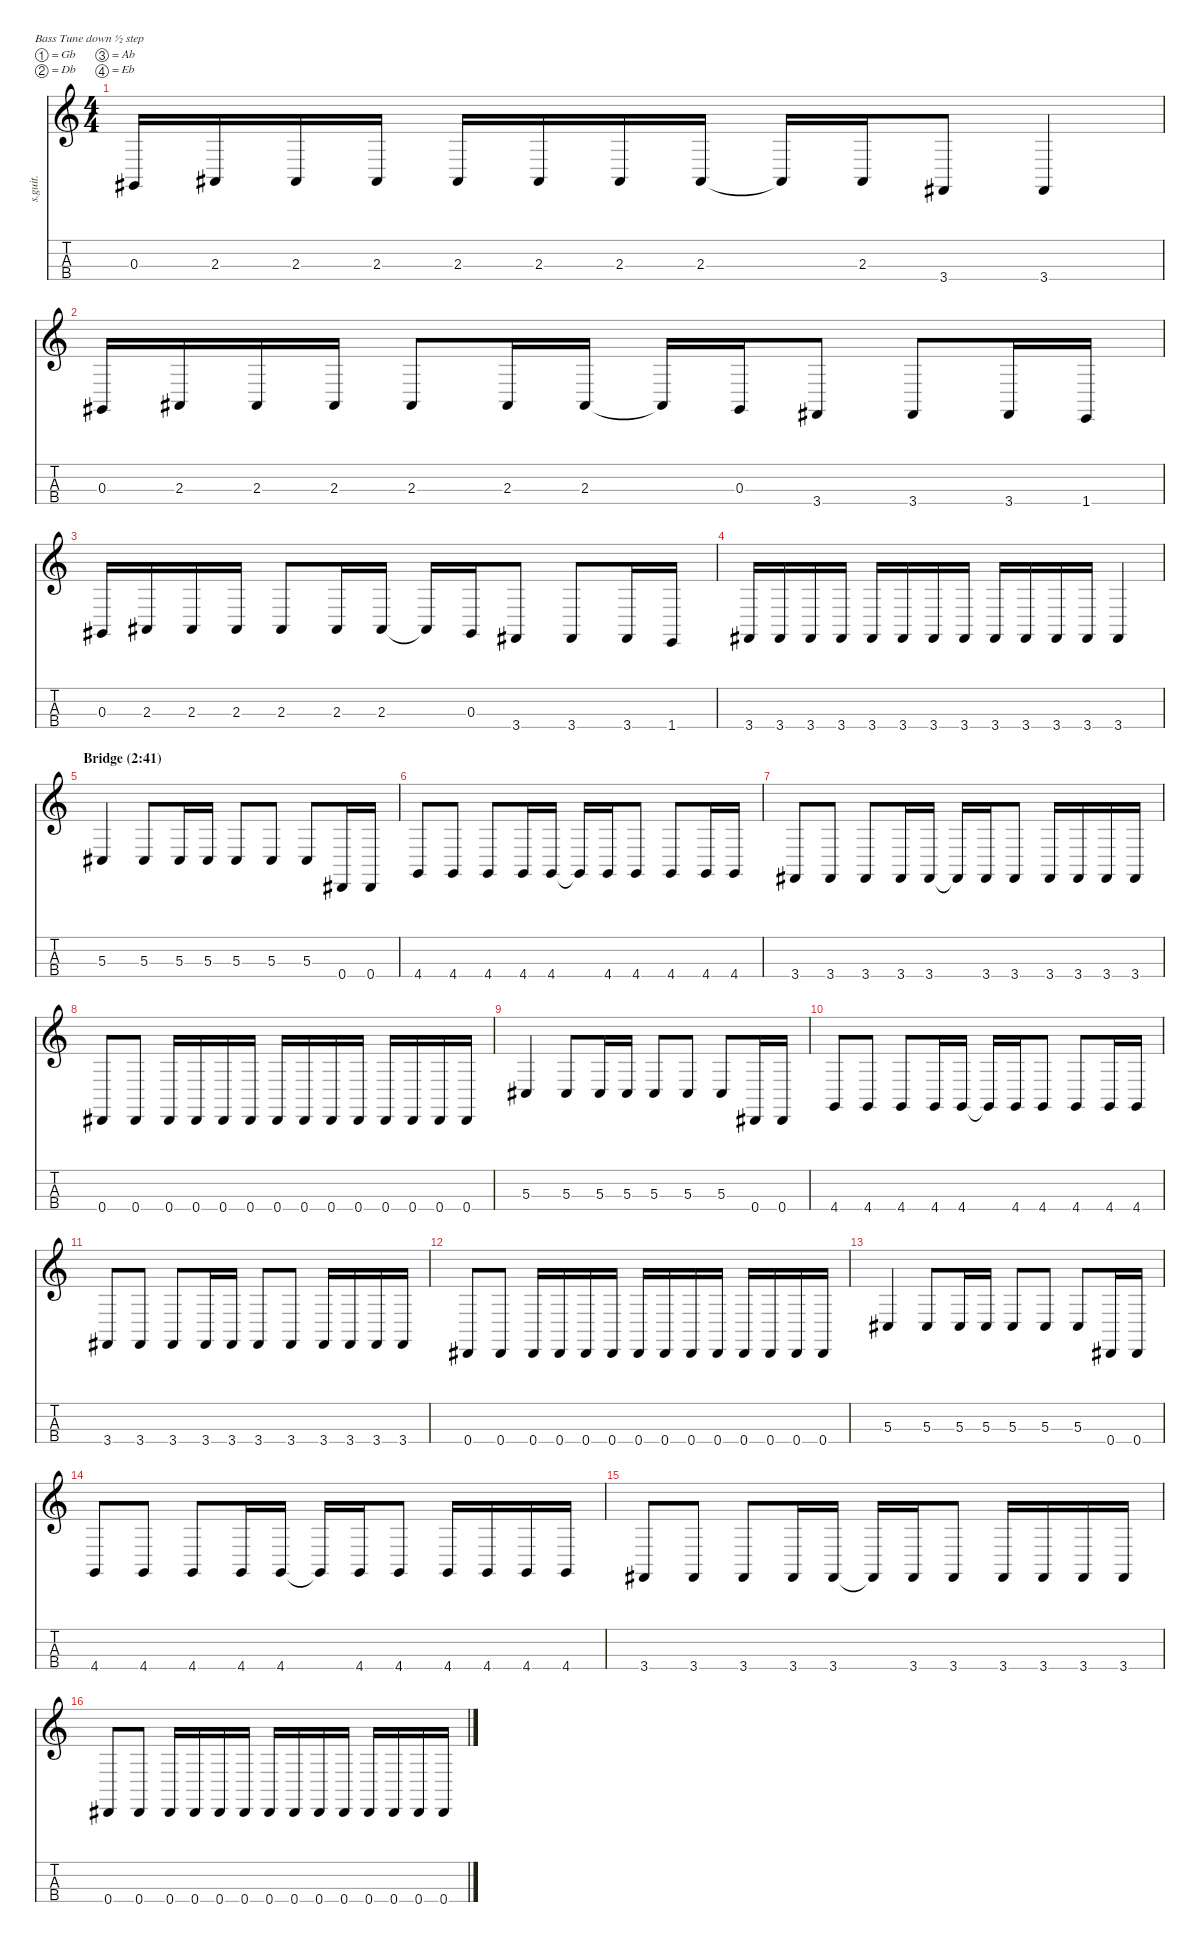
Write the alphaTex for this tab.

\defaultSystemsLayout 4
\hideDynamics
\bracketExtendMode nobrackets
\track ("Mike Starr (Bass)" "s.guit.") {instrument electricbasspick}
\staff {score tabs}
\tuning (Gb2 Db2 Ab1 Eb1)
\ts (4 4)
\tempo (94 hide)
\clef g2
\ks c
0.3{acc #}.16{lyrics (0 "") lyrics (1 "") lyrics (2 "") lyrics (3 "") lyrics (4 "") dy f} 2.3{acc #}.16{lyrics (0 "") lyrics (1 "") lyrics (2 "") lyrics (3 "") lyrics (4 "")} 2.3{acc #}.16{lyrics (0 "") lyrics (1 "") lyrics (2 "") lyrics (3 "") lyrics (4 "")} 2.3{acc #}.16{lyrics (0 "") lyrics (1 "") lyrics (2 "") lyrics (3 "") lyrics (4 "")} 2.3{acc #}.16{lyrics (0 "") lyrics (1 "") lyrics (2 "") lyrics (3 "") lyrics (4 "")} 2.3{acc #}.16{lyrics (0 "") lyrics (1 "") lyrics (2 "") lyrics (3 "") lyrics (4 "")} 2.3{acc #}.16{lyrics (0 "") lyrics (1 "") lyrics (2 "") lyrics (3 "") lyrics (4 "")} 2.3{acc #}.16{lyrics (0 "") lyrics (1 "") lyrics (2 "") lyrics (3 "") lyrics (4 "")} 2.3{t acc #}.16{lyrics (0 "") lyrics (1 "") lyrics (2 "") lyrics (3 "") lyrics (4 "")} 2.3{acc #}.16{lyrics (0 "") lyrics (1 "") lyrics (2 "") lyrics (3 "") lyrics (4 "")} 3.4{acc #}.8{lyrics (0 "") lyrics (1 "") lyrics (2 "") lyrics (3 "") lyrics (4 "")} 3.4{acc #}.4{lyrics (0 "") lyrics (1 "") lyrics (2 "") lyrics (3 "") lyrics (4 "")} |
0.3{acc #}.16{lyrics (0 "") lyrics (1 "") lyrics (2 "") lyrics (3 "") lyrics (4 "")} 2.3{acc #}.16{lyrics (0 "") lyrics (1 "") lyrics (2 "") lyrics (3 "") lyrics (4 "")} 2.3{acc #}.16{lyrics (0 "") lyrics (1 "") lyrics (2 "") lyrics (3 "") lyrics (4 "")} 2.3{acc #}.16{lyrics (0 "") lyrics (1 "") lyrics (2 "") lyrics (3 "") lyrics (4 "")} 2.3{acc #}.8{lyrics (0 "") lyrics (1 "") lyrics (2 "") lyrics (3 "") lyrics (4 "")} 2.3{acc #}.16{lyrics (0 "") lyrics (1 "") lyrics (2 "") lyrics (3 "") lyrics (4 "")} 2.3{acc #}.16{lyrics (0 "") lyrics (1 "") lyrics (2 "") lyrics (3 "") lyrics (4 "")} 2.3{t acc #}.16{lyrics (0 "") lyrics (1 "") lyrics (2 "") lyrics (3 "") lyrics (4 "")} 0.3{acc #}.16{lyrics (0 "") lyrics (1 "") lyrics (2 "") lyrics (3 "") lyrics (4 "")} 3.4{acc #}.8{lyrics (0 "") lyrics (1 "") lyrics (2 "") lyrics (3 "") lyrics (4 "")} 3.4{acc #}.8{lyrics (0 "") lyrics (1 "") lyrics (2 "") lyrics (3 "") lyrics (4 "")} 3.4{acc #}.16{lyrics (0 "") lyrics (1 "") lyrics (2 "") lyrics (3 "") lyrics (4 "")} 1.4.16{lyrics (0 "") lyrics (1 "") lyrics (2 "") lyrics (3 "") lyrics (4 "")} |
0.3{acc #}.16{lyrics (0 "") lyrics (1 "") lyrics (2 "") lyrics (3 "") lyrics (4 "")} 2.3{acc #}.16{lyrics (0 "") lyrics (1 "") lyrics (2 "") lyrics (3 "") lyrics (4 "")} 2.3{acc #}.16{lyrics (0 "") lyrics (1 "") lyrics (2 "") lyrics (3 "") lyrics (4 "")} 2.3{acc #}.16{lyrics (0 "") lyrics (1 "") lyrics (2 "") lyrics (3 "") lyrics (4 "")} 2.3{acc #}.8{lyrics (0 "") lyrics (1 "") lyrics (2 "") lyrics (3 "") lyrics (4 "")} 2.3{acc #}.16{lyrics (0 "") lyrics (1 "") lyrics (2 "") lyrics (3 "") lyrics (4 "")} 2.3{acc #}.16{lyrics (0 "") lyrics (1 "") lyrics (2 "") lyrics (3 "") lyrics (4 "")} 2.3{t acc #}.16{lyrics (0 "") lyrics (1 "") lyrics (2 "") lyrics (3 "") lyrics (4 "")} 0.3{acc #}.16{lyrics (0 "") lyrics (1 "") lyrics (2 "") lyrics (3 "") lyrics (4 "")} 3.4{acc #}.8{lyrics (0 "") lyrics (1 "") lyrics (2 "") lyrics (3 "") lyrics (4 "")} 3.4{acc #}.8{lyrics (0 "") lyrics (1 "") lyrics (2 "") lyrics (3 "") lyrics (4 "")} 3.4{acc #}.16{lyrics (0 "") lyrics (1 "") lyrics (2 "") lyrics (3 "") lyrics (4 "")} 1.4.16{lyrics (0 "") lyrics (1 "") lyrics (2 "") lyrics (3 "") lyrics (4 "")} |
3.4{acc #}.16{lyrics (0 "") lyrics (1 "") lyrics (2 "") lyrics (3 "") lyrics (4 "")} 3.4{acc #}.16{lyrics (0 "") lyrics (1 "") lyrics (2 "") lyrics (3 "") lyrics (4 "")} 3.4{acc #}.16{lyrics (0 "") lyrics (1 "") lyrics (2 "") lyrics (3 "") lyrics (4 "")} 3.4{acc #}.16{lyrics (0 "") lyrics (1 "") lyrics (2 "") lyrics (3 "") lyrics (4 "")} 3.4{acc #}.16{lyrics (0 "") lyrics (1 "") lyrics (2 "") lyrics (3 "") lyrics (4 "")} 3.4{acc #}.16{lyrics (0 "") lyrics (1 "") lyrics (2 "") lyrics (3 "") lyrics (4 "")} 3.4{acc #}.16{lyrics (0 "") lyrics (1 "") lyrics (2 "") lyrics (3 "") lyrics (4 "")} 3.4{acc #}.16{lyrics (0 "") lyrics (1 "") lyrics (2 "") lyrics (3 "") lyrics (4 "")} 3.4{acc #}.16{lyrics (0 "") lyrics (1 "") lyrics (2 "") lyrics (3 "") lyrics (4 "")} 3.4{acc #}.16{lyrics (0 "") lyrics (1 "") lyrics (2 "") lyrics (3 "") lyrics (4 "")} 3.4{acc #}.16{lyrics (0 "") lyrics (1 "") lyrics (2 "") lyrics (3 "") lyrics (4 "")} 3.4{acc #}.16{lyrics (0 "") lyrics (1 "") lyrics (2 "") lyrics (3 "") lyrics (4 "")} 3.4{acc #}.4{lyrics (0 "") lyrics (1 "") lyrics (2 "") lyrics (3 "") lyrics (4 "")} |
\section ("" "Bridge (2:41)")
5.3{acc #}.4{lyrics (0 "") lyrics (1 "") lyrics (2 "") lyrics (3 "") lyrics (4 "")} 5.3{acc #}.8{lyrics (0 "") lyrics (1 "") lyrics (2 "") lyrics (3 "") lyrics (4 "")} 5.3{acc #}.16{lyrics (0 "") lyrics (1 "") lyrics (2 "") lyrics (3 "") lyrics (4 "")} 5.3{acc #}.16{lyrics (0 "") lyrics (1 "") lyrics (2 "") lyrics (3 "") lyrics (4 "")} 5.3{acc #}.8{lyrics (0 "") lyrics (1 "") lyrics (2 "") lyrics (3 "") lyrics (4 "")} 5.3{acc #}.8{lyrics (0 "") lyrics (1 "") lyrics (2 "") lyrics (3 "") lyrics (4 "")} 5.3{acc #}.8{lyrics (0 "") lyrics (1 "") lyrics (2 "") lyrics (3 "") lyrics (4 "")} 0.4{acc #}.16{lyrics (0 "") lyrics (1 "") lyrics (2 "") lyrics (3 "") lyrics (4 "")} 0.4{acc #}.16{lyrics (0 "") lyrics (1 "") lyrics (2 "") lyrics (3 "") lyrics (4 "")} |
4.4.8{lyrics (0 "") lyrics (1 "") lyrics (2 "") lyrics (3 "") lyrics (4 "")} 4.4.8{lyrics (0 "") lyrics (1 "") lyrics (2 "") lyrics (3 "") lyrics (4 "")} 4.4.8{lyrics (0 "") lyrics (1 "") lyrics (2 "") lyrics (3 "") lyrics (4 "")} 4.4.16{lyrics (0 "") lyrics (1 "") lyrics (2 "") lyrics (3 "") lyrics (4 "")} 4.4.16{lyrics (0 "") lyrics (1 "") lyrics (2 "") lyrics (3 "") lyrics (4 "")} 4.4{t}.16{lyrics (0 "") lyrics (1 "") lyrics (2 "") lyrics (3 "") lyrics (4 "")} 4.4.16{lyrics (0 "") lyrics (1 "") lyrics (2 "") lyrics (3 "") lyrics (4 "")} 4.4.8{lyrics (0 "") lyrics (1 "") lyrics (2 "") lyrics (3 "") lyrics (4 "")} 4.4.8{lyrics (0 "") lyrics (1 "") lyrics (2 "") lyrics (3 "") lyrics (4 "")} 4.4.16{lyrics (0 "") lyrics (1 "") lyrics (2 "") lyrics (3 "") lyrics (4 "")} 4.4.16{lyrics (0 "") lyrics (1 "") lyrics (2 "") lyrics (3 "") lyrics (4 "")} |
3.4{acc #}.8{lyrics (0 "") lyrics (1 "") lyrics (2 "") lyrics (3 "") lyrics (4 "")} 3.4{acc #}.8{lyrics (0 "") lyrics (1 "") lyrics (2 "") lyrics (3 "") lyrics (4 "")} 3.4{acc #}.8{lyrics (0 "") lyrics (1 "") lyrics (2 "") lyrics (3 "") lyrics (4 "")} 3.4{acc #}.16{lyrics (0 "") lyrics (1 "") lyrics (2 "") lyrics (3 "") lyrics (4 "")} 3.4{acc #}.16{lyrics (0 "") lyrics (1 "") lyrics (2 "") lyrics (3 "") lyrics (4 "")} 3.4{t acc #}.16{lyrics (0 "") lyrics (1 "") lyrics (2 "") lyrics (3 "") lyrics (4 "")} 3.4{acc #}.16{lyrics (0 "") lyrics (1 "") lyrics (2 "") lyrics (3 "") lyrics (4 "")} 3.4{acc #}.8{lyrics (0 "") lyrics (1 "") lyrics (2 "") lyrics (3 "") lyrics (4 "")} 3.4{acc #}.16{lyrics (0 "") lyrics (1 "") lyrics (2 "") lyrics (3 "") lyrics (4 "")} 3.4{acc #}.16{lyrics (0 "") lyrics (1 "") lyrics (2 "") lyrics (3 "") lyrics (4 "")} 3.4{acc #}.16{lyrics (0 "") lyrics (1 "") lyrics (2 "") lyrics (3 "") lyrics (4 "")} 3.4{acc #}.16{lyrics (0 "") lyrics (1 "") lyrics (2 "") lyrics (3 "") lyrics (4 "")} |
0.4{acc #}.8{lyrics (0 "") lyrics (1 "") lyrics (2 "") lyrics (3 "") lyrics (4 "")} 0.4{acc #}.8{lyrics (0 "") lyrics (1 "") lyrics (2 "") lyrics (3 "") lyrics (4 "")} 0.4{acc #}.16{lyrics (0 "") lyrics (1 "") lyrics (2 "") lyrics (3 "") lyrics (4 "")} 0.4{acc #}.16{lyrics (0 "") lyrics (1 "") lyrics (2 "") lyrics (3 "") lyrics (4 "")} 0.4{acc #}.16{lyrics (0 "") lyrics (1 "") lyrics (2 "") lyrics (3 "") lyrics (4 "")} 0.4{acc #}.16{lyrics (0 "") lyrics (1 "") lyrics (2 "") lyrics (3 "") lyrics (4 "")} 0.4{acc #}.16{lyrics (0 "") lyrics (1 "") lyrics (2 "") lyrics (3 "") lyrics (4 "")} 0.4{acc #}.16{lyrics (0 "") lyrics (1 "") lyrics (2 "") lyrics (3 "") lyrics (4 "")} 0.4{acc #}.16{lyrics (0 "") lyrics (1 "") lyrics (2 "") lyrics (3 "") lyrics (4 "")} 0.4{acc #}.16{lyrics (0 "") lyrics (1 "") lyrics (2 "") lyrics (3 "") lyrics (4 "")} 0.4{acc #}.16{lyrics (0 "") lyrics (1 "") lyrics (2 "") lyrics (3 "") lyrics (4 "")} 0.4{acc #}.16{lyrics (0 "") lyrics (1 "") lyrics (2 "") lyrics (3 "") lyrics (4 "")} 0.4{acc #}.16{lyrics (0 "") lyrics (1 "") lyrics (2 "") lyrics (3 "") lyrics (4 "")} 0.4{acc #}.16{lyrics (0 "") lyrics (1 "") lyrics (2 "") lyrics (3 "") lyrics (4 "")} |
5.3{acc #}.4{lyrics (0 "") lyrics (1 "") lyrics (2 "") lyrics (3 "") lyrics (4 "")} 5.3{acc #}.8{lyrics (0 "") lyrics (1 "") lyrics (2 "") lyrics (3 "") lyrics (4 "")} 5.3{acc #}.16{lyrics (0 "") lyrics (1 "") lyrics (2 "") lyrics (3 "") lyrics (4 "")} 5.3{acc #}.16{lyrics (0 "") lyrics (1 "") lyrics (2 "") lyrics (3 "") lyrics (4 "")} 5.3{acc #}.8{lyrics (0 "") lyrics (1 "") lyrics (2 "") lyrics (3 "") lyrics (4 "")} 5.3{acc #}.8{lyrics (0 "") lyrics (1 "") lyrics (2 "") lyrics (3 "") lyrics (4 "")} 5.3{acc #}.8{lyrics (0 "") lyrics (1 "") lyrics (2 "") lyrics (3 "") lyrics (4 "")} 0.4{acc #}.16{lyrics (0 "") lyrics (1 "") lyrics (2 "") lyrics (3 "") lyrics (4 "")} 0.4{acc #}.16{lyrics (0 "") lyrics (1 "") lyrics (2 "") lyrics (3 "") lyrics (4 "")} |
4.4.8{lyrics (0 "") lyrics (1 "") lyrics (2 "") lyrics (3 "") lyrics (4 "")} 4.4.8{lyrics (0 "") lyrics (1 "") lyrics (2 "") lyrics (3 "") lyrics (4 "")} 4.4.8{lyrics (0 "") lyrics (1 "") lyrics (2 "") lyrics (3 "") lyrics (4 "")} 4.4.16{lyrics (0 "") lyrics (1 "") lyrics (2 "") lyrics (3 "") lyrics (4 "")} 4.4.16{lyrics (0 "") lyrics (1 "") lyrics (2 "") lyrics (3 "") lyrics (4 "")} 4.4{t}.16{lyrics (0 "") lyrics (1 "") lyrics (2 "") lyrics (3 "") lyrics (4 "")} 4.4.16{lyrics (0 "") lyrics (1 "") lyrics (2 "") lyrics (3 "") lyrics (4 "")} 4.4.8{lyrics (0 "") lyrics (1 "") lyrics (2 "") lyrics (3 "") lyrics (4 "")} 4.4.8{lyrics (0 "") lyrics (1 "") lyrics (2 "") lyrics (3 "") lyrics (4 "")} 4.4.16{lyrics (0 "") lyrics (1 "") lyrics (2 "") lyrics (3 "") lyrics (4 "")} 4.4.16{lyrics (0 "") lyrics (1 "") lyrics (2 "") lyrics (3 "") lyrics (4 "")} |
3.4{acc #}.8{lyrics (0 "") lyrics (1 "") lyrics (2 "") lyrics (3 "") lyrics (4 "")} 3.4{acc #}.8{lyrics (0 "") lyrics (1 "") lyrics (2 "") lyrics (3 "") lyrics (4 "")} 3.4{acc #}.8{lyrics (0 "") lyrics (1 "") lyrics (2 "") lyrics (3 "") lyrics (4 "")} 3.4{acc #}.16{lyrics (0 "") lyrics (1 "") lyrics (2 "") lyrics (3 "") lyrics (4 "")} 3.4{acc #}.16{lyrics (0 "") lyrics (1 "") lyrics (2 "") lyrics (3 "") lyrics (4 "")} 3.4{acc #}.8{lyrics (0 "") lyrics (1 "") lyrics (2 "") lyrics (3 "") lyrics (4 "")} 3.4{acc #}.8{lyrics (0 "") lyrics (1 "") lyrics (2 "") lyrics (3 "") lyrics (4 "")} 3.4{acc #}.16{lyrics (0 "") lyrics (1 "") lyrics (2 "") lyrics (3 "") lyrics (4 "")} 3.4{acc #}.16{lyrics (0 "") lyrics (1 "") lyrics (2 "") lyrics (3 "") lyrics (4 "")} 3.4{acc #}.16{lyrics (0 "") lyrics (1 "") lyrics (2 "") lyrics (3 "") lyrics (4 "")} 3.4{acc #}.16{lyrics (0 "") lyrics (1 "") lyrics (2 "") lyrics (3 "") lyrics (4 "")} |
0.4{acc #}.8{lyrics (0 "") lyrics (1 "") lyrics (2 "") lyrics (3 "") lyrics (4 "")} 0.4{acc #}.8{lyrics (0 "") lyrics (1 "") lyrics (2 "") lyrics (3 "") lyrics (4 "")} 0.4{acc #}.16{lyrics (0 "") lyrics (1 "") lyrics (2 "") lyrics (3 "") lyrics (4 "")} 0.4{acc #}.16{lyrics (0 "") lyrics (1 "") lyrics (2 "") lyrics (3 "") lyrics (4 "")} 0.4{acc #}.16{lyrics (0 "") lyrics (1 "") lyrics (2 "") lyrics (3 "") lyrics (4 "")} 0.4{acc #}.16{lyrics (0 "") lyrics (1 "") lyrics (2 "") lyrics (3 "") lyrics (4 "")} 0.4{acc #}.16{lyrics (0 "") lyrics (1 "") lyrics (2 "") lyrics (3 "") lyrics (4 "")} 0.4{acc #}.16{lyrics (0 "") lyrics (1 "") lyrics (2 "") lyrics (3 "") lyrics (4 "")} 0.4{acc #}.16{lyrics (0 "") lyrics (1 "") lyrics (2 "") lyrics (3 "") lyrics (4 "")} 0.4{acc #}.16{lyrics (0 "") lyrics (1 "") lyrics (2 "") lyrics (3 "") lyrics (4 "")} 0.4{acc #}.16{lyrics (0 "") lyrics (1 "") lyrics (2 "") lyrics (3 "") lyrics (4 "")} 0.4{acc #}.16{lyrics (0 "") lyrics (1 "") lyrics (2 "") lyrics (3 "") lyrics (4 "")} 0.4{acc #}.16{lyrics (0 "") lyrics (1 "") lyrics (2 "") lyrics (3 "") lyrics (4 "")} 0.4{acc #}.16{lyrics (0 "") lyrics (1 "") lyrics (2 "") lyrics (3 "") lyrics (4 "")} |
5.3{acc #}.4{lyrics (0 "") lyrics (1 "") lyrics (2 "") lyrics (3 "") lyrics (4 "")} 5.3{acc #}.8{lyrics (0 "") lyrics (1 "") lyrics (2 "") lyrics (3 "") lyrics (4 "")} 5.3{acc #}.16{lyrics (0 "") lyrics (1 "") lyrics (2 "") lyrics (3 "") lyrics (4 "")} 5.3{acc #}.16{lyrics (0 "") lyrics (1 "") lyrics (2 "") lyrics (3 "") lyrics (4 "")} 5.3{acc #}.8{lyrics (0 "") lyrics (1 "") lyrics (2 "") lyrics (3 "") lyrics (4 "")} 5.3{acc #}.8{lyrics (0 "") lyrics (1 "") lyrics (2 "") lyrics (3 "") lyrics (4 "")} 5.3{acc #}.8{lyrics (0 "") lyrics (1 "") lyrics (2 "") lyrics (3 "") lyrics (4 "")} 0.4{acc #}.16{lyrics (0 "") lyrics (1 "") lyrics (2 "") lyrics (3 "") lyrics (4 "")} 0.4{acc #}.16{lyrics (0 "") lyrics (1 "") lyrics (2 "") lyrics (3 "") lyrics (4 "")} |
4.4.8{lyrics (0 "") lyrics (1 "") lyrics (2 "") lyrics (3 "") lyrics (4 "")} 4.4.8{lyrics (0 "") lyrics (1 "") lyrics (2 "") lyrics (3 "") lyrics (4 "")} 4.4.8{lyrics (0 "") lyrics (1 "") lyrics (2 "") lyrics (3 "") lyrics (4 "")} 4.4.16{lyrics (0 "") lyrics (1 "") lyrics (2 "") lyrics (3 "") lyrics (4 "")} 4.4.16{lyrics (0 "") lyrics (1 "") lyrics (2 "") lyrics (3 "") lyrics (4 "")} 4.4{t}.16{lyrics (0 "") lyrics (1 "") lyrics (2 "") lyrics (3 "") lyrics (4 "")} 4.4.16{lyrics (0 "") lyrics (1 "") lyrics (2 "") lyrics (3 "") lyrics (4 "")} 4.4.8{lyrics (0 "") lyrics (1 "") lyrics (2 "") lyrics (3 "") lyrics (4 "")} 4.4.16{lyrics (0 "") lyrics (1 "") lyrics (2 "") lyrics (3 "") lyrics (4 "")} 4.4.16{lyrics (0 "") lyrics (1 "") lyrics (2 "") lyrics (3 "") lyrics (4 "")} 4.4.16{lyrics (0 "") lyrics (1 "") lyrics (2 "") lyrics (3 "") lyrics (4 "")} 4.4.16{lyrics (0 "") lyrics (1 "") lyrics (2 "") lyrics (3 "") lyrics (4 "")} |
3.4{acc #}.8{lyrics (0 "") lyrics (1 "") lyrics (2 "") lyrics (3 "") lyrics (4 "")} 3.4{acc #}.8{lyrics (0 "") lyrics (1 "") lyrics (2 "") lyrics (3 "") lyrics (4 "")} 3.4{acc #}.8{lyrics (0 "") lyrics (1 "") lyrics (2 "") lyrics (3 "") lyrics (4 "")} 3.4{acc #}.16{lyrics (0 "") lyrics (1 "") lyrics (2 "") lyrics (3 "") lyrics (4 "")} 3.4{acc #}.16{lyrics (0 "") lyrics (1 "") lyrics (2 "") lyrics (3 "") lyrics (4 "")} 3.4{t acc #}.16{lyrics (0 "") lyrics (1 "") lyrics (2 "") lyrics (3 "") lyrics (4 "")} 3.4{acc #}.16{lyrics (0 "") lyrics (1 "") lyrics (2 "") lyrics (3 "") lyrics (4 "")} 3.4{acc #}.8{lyrics (0 "") lyrics (1 "") lyrics (2 "") lyrics (3 "") lyrics (4 "")} 3.4{acc #}.16{lyrics (0 "") lyrics (1 "") lyrics (2 "") lyrics (3 "") lyrics (4 "")} 3.4{acc #}.16{lyrics (0 "") lyrics (1 "") lyrics (2 "") lyrics (3 "") lyrics (4 "")} 3.4{acc #}.16{lyrics (0 "") lyrics (1 "") lyrics (2 "") lyrics (3 "") lyrics (4 "")} 3.4{acc #}.16{lyrics (0 "") lyrics (1 "") lyrics (2 "") lyrics (3 "") lyrics (4 "")} |
0.4{acc #}.8{lyrics (0 "") lyrics (1 "") lyrics (2 "") lyrics (3 "") lyrics (4 "")} 0.4{acc #}.8{lyrics (0 "") lyrics (1 "") lyrics (2 "") lyrics (3 "") lyrics (4 "")} 0.4{acc #}.16{lyrics (0 "") lyrics (1 "") lyrics (2 "") lyrics (3 "") lyrics (4 "")} 0.4{acc #}.16{lyrics (0 "") lyrics (1 "") lyrics (2 "") lyrics (3 "") lyrics (4 "")} 0.4{acc #}.16{lyrics (0 "") lyrics (1 "") lyrics (2 "") lyrics (3 "") lyrics (4 "")} 0.4{acc #}.16{lyrics (0 "") lyrics (1 "") lyrics (2 "") lyrics (3 "") lyrics (4 "")} 0.4{acc #}.16{lyrics (0 "") lyrics (1 "") lyrics (2 "") lyrics (3 "") lyrics (4 "")} 0.4{acc #}.16{lyrics (0 "") lyrics (1 "") lyrics (2 "") lyrics (3 "") lyrics (4 "")} 0.4{acc #}.16{lyrics (0 "") lyrics (1 "") lyrics (2 "") lyrics (3 "") lyrics (4 "")} 0.4{acc #}.16{lyrics (0 "") lyrics (1 "") lyrics (2 "") lyrics (3 "") lyrics (4 "")} 0.4{acc #}.16{lyrics (0 "") lyrics (1 "") lyrics (2 "") lyrics (3 "") lyrics (4 "")} 0.4{acc #}.16{lyrics (0 "") lyrics (1 "") lyrics (2 "") lyrics (3 "") lyrics (4 "")} 0.4{acc #}.16{lyrics (0 "") lyrics (1 "") lyrics (2 "") lyrics (3 "") lyrics (4 "")} 0.4{acc #}.16{lyrics (0 "") lyrics (1 "") lyrics (2 "") lyrics (3 "") lyrics (4 "")}
